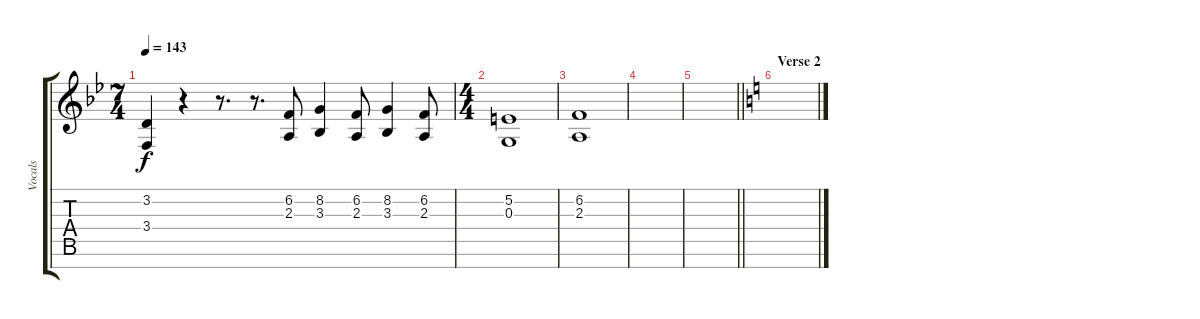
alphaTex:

\track ("Vocals" "Vocals") {instrument altosax}
\staff {score tabs}
\tuning (E4 B3 G3 D3 A2 E2 B1) {hide}
\ts (7 4)
\tempo 143
\clef g2
\ks bb
(3.2 3.4).4{dy f} r.4 r.8{d} r.8{d} (6.2 2.3).8 (8.2 3.3).4 (6.2 2.3).8 (8.2 3.3).4 (6.2 2.3).8 |
\ts (4 4)
(5.2 0.3).1 |
(6.2 2.3).1 |
|
\barLineRight lightlight
|
\section ("" "Verse 2")
\ks c
